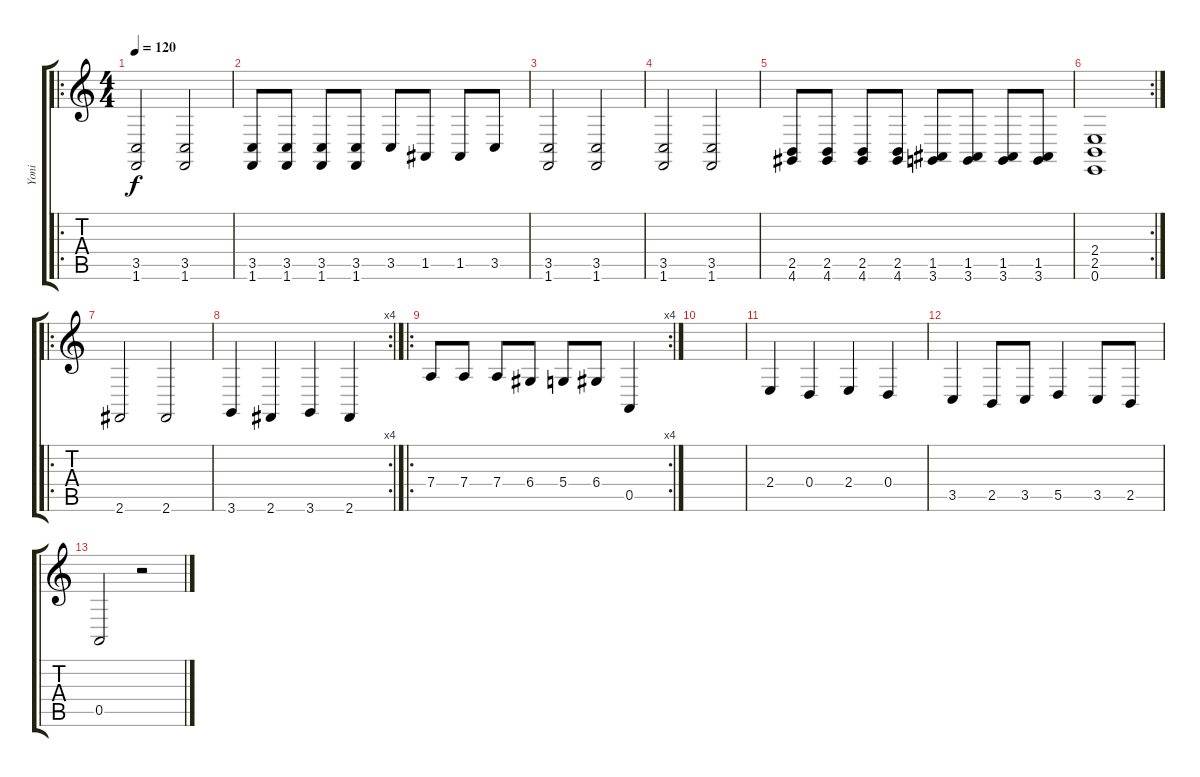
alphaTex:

\track ("Yoni" "Yoni") {instrument electricgrandpiano}
\staff {score tabs}
\tuning (E4 B3 G3 D3 A2 E2) {hide}
\ro
\ts (4 4)
\tempo 120
\clef g2
\ks c
(3.5 1.6).2{dy f instrument electricgrandpiano} (3.5 1.6).2 |
(3.5 1.6).8 (3.5 1.6).8 (3.5 1.6).8 (3.5 1.6).8 3.5.8 1.5.8 1.5.8 3.5.8 |
(3.5 1.6).2 (3.5 1.6).2 |
(3.5 1.6).2 (3.5 1.6).2 |
(2.5 4.6).8 (2.5 4.6).8 (2.5 4.6).8 (2.5 4.6).8 (1.5 3.6).8 (1.5 3.6).8 (1.5 3.6).8 (1.5 3.6).8 |
\rc 2
(2.4 2.5 0.6).1 |
\ro
2.6.2 2.6.2 |
\rc 4
3.6.4 2.6.4 3.6.4 2.6.4 |
\ro
\rc 4
7.4.8 7.4.8 7.4.8 6.4.8 5.4.8 6.4.8 0.5.4 |
|
2.4.4 0.4.4 2.4.4 0.4.4 |
3.5.4 2.5.8 3.5.8 5.5.4 3.5.8 2.5.8 |
0.5.2 r.2
